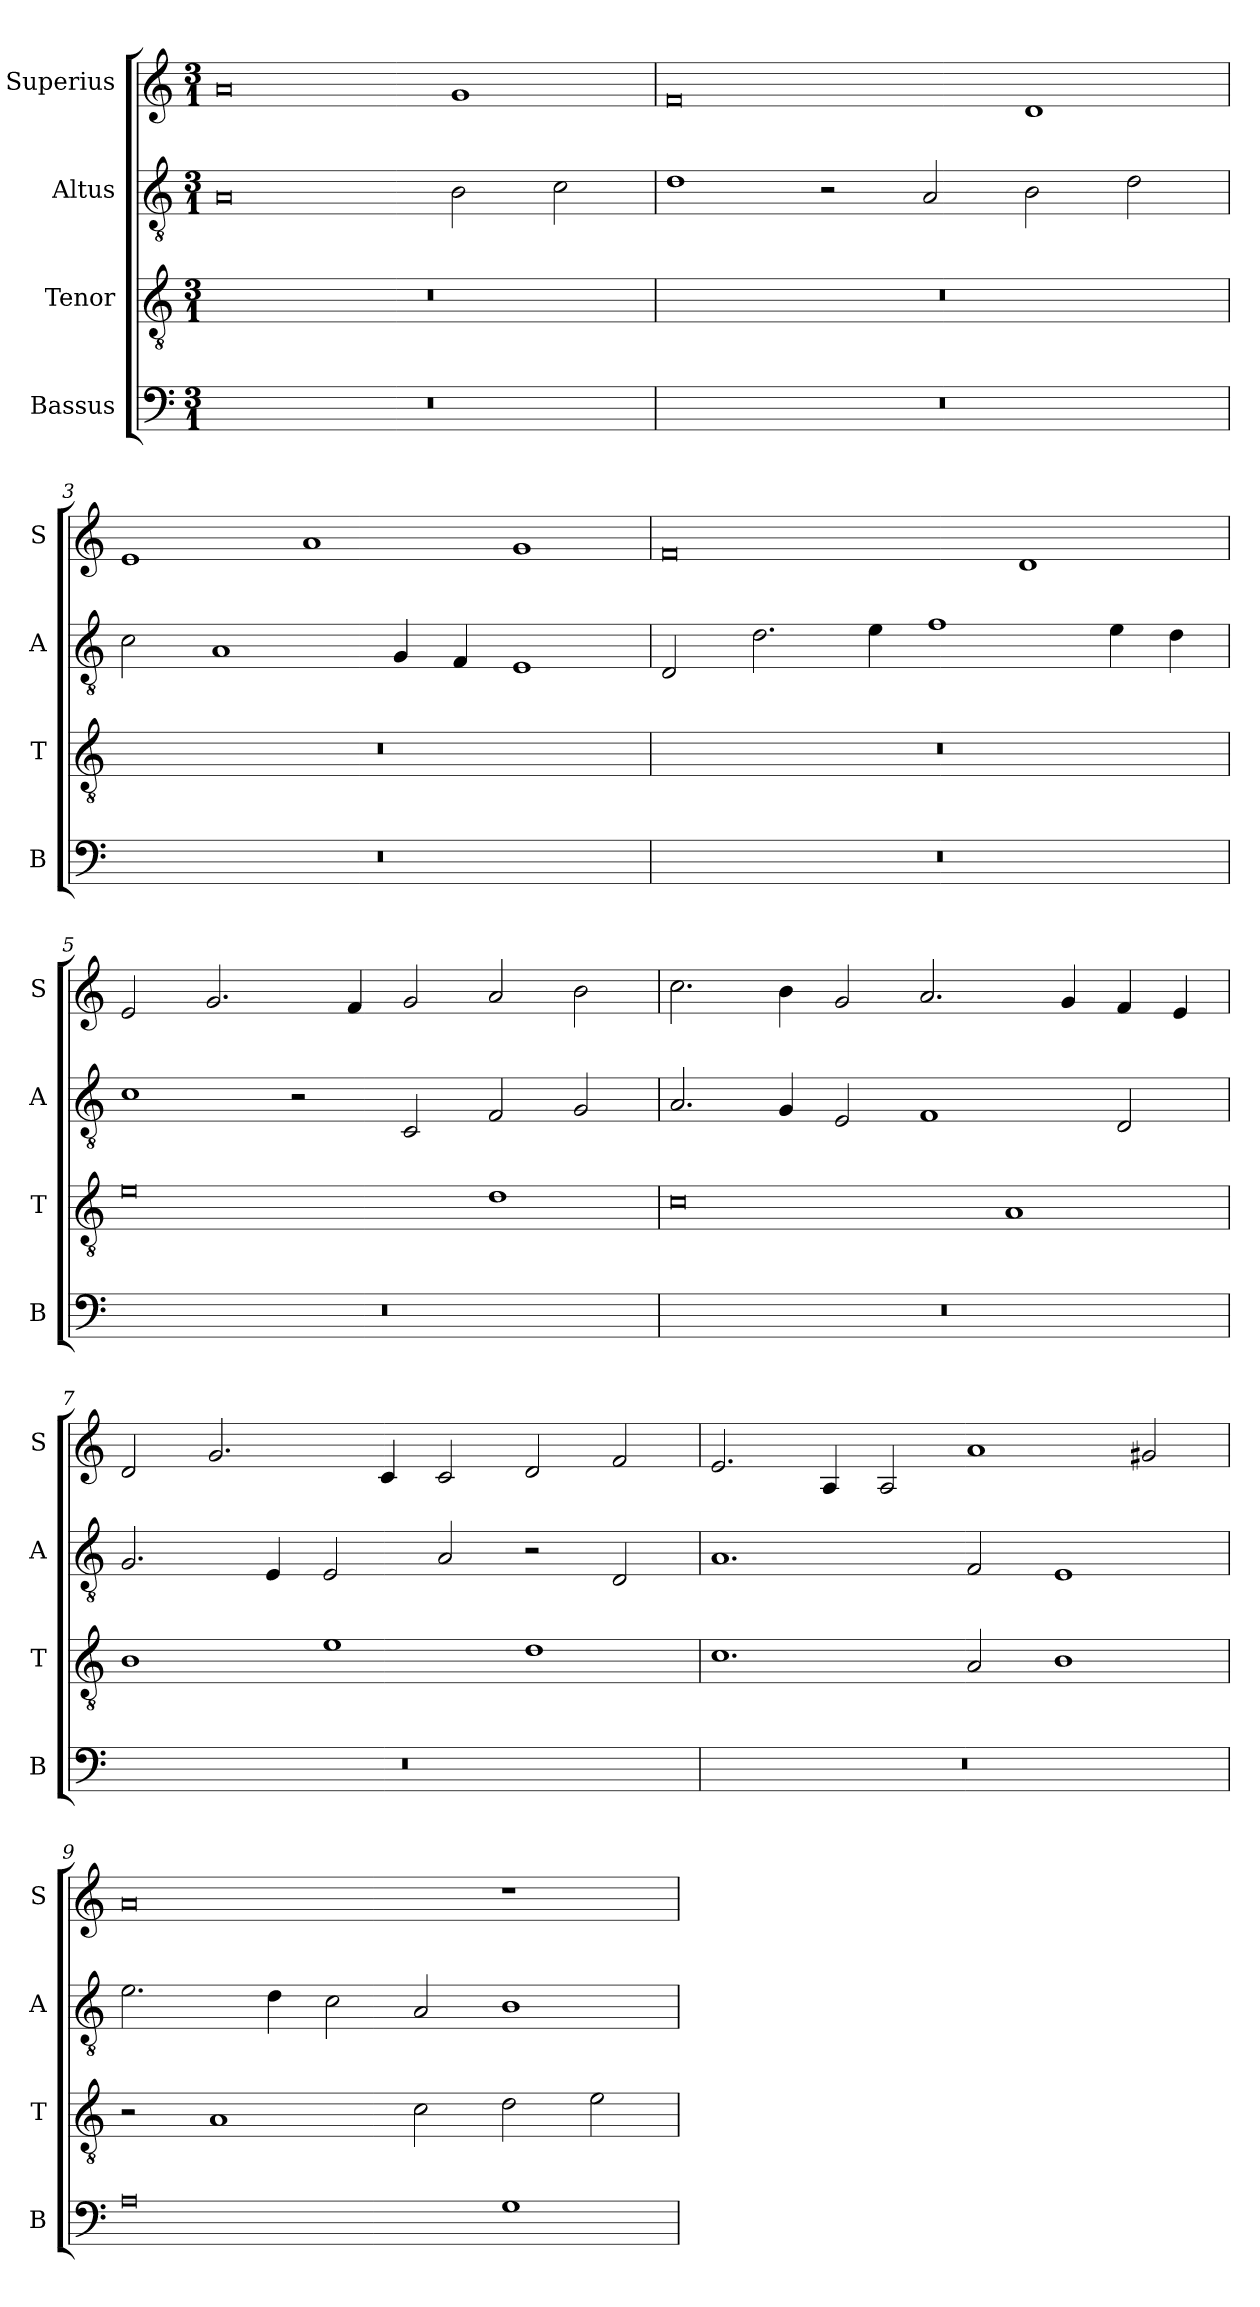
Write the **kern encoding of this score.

**kern	**kern	**kern	**kern
*part4	*part3	*part2	*part1
*staff4	*staff3	*staff2	*staff1
*I"Bassus	*I"Tenor	*I"Altus	*I"Superius
*I'B	*I'T	*I'A	*I'S
*clefF4	*clefGv2	*clefGv2	*clefG2
*k[]	*k[]	*k[]	*k[]
*M3/1	*M3/1	*M3/1	*M3/1
=1	=1	=1	=1
0.r	0.r	0A	0a
.	.	2B\	1g
.	.	2c\	.
=2	=2	=2	=2
0.r	0.r	1d	0f
.	.	2r	.
.	.	2A/	.
.	.	2B\	1d
.	.	2d\	.
=3	=3	=3	=3
0.r	0.r	2c\	1e
.	.	1A	.
.	.	.	1a
.	.	4G/	.
.	.	4F/	.
.	.	1E	1g
=4	=4	=4	=4
0.r	0.r	2D/	0f
.	.	2.d\	.
.	.	4e\	.
.	.	1f	.
.	.	.	1d
.	.	4e\	.
.	.	4d\	.
=5	=5	=5	=5
0.r	0e	1c	2e/
.	.	.	2.g/
.	.	2r	.
.	.	.	4f/
.	.	2C/	2g/
.	1d	2F/	2a/
.	.	2G/	2b\
=6	=6	=6	=6
0.r	0c	2.A/	2.cc\
.	.	4G/	4b\
.	.	2E/	2g/
.	.	1F	2.a/
.	1A	.	.
.	.	.	4g/
.	.	2D/	4f/
.	.	.	4e/
=7	=7	=7	=7
0.r	1B	2.G/	2d/
.	.	.	2.g/
.	.	4E/	.
.	1e	2E/	.
.	.	.	4c/
.	.	2A/	2c/
.	1d	2r	2d/
.	.	2D/	2f/
=8	=8	=8	=8
0.r	1.c	1.A	2.e/
.	.	.	4A/
.	.	.	2A/
.	2A/	2F/	1a
.	1B	1E	.
.	.	.	2g#X/
=9	=9	=9	=9
0A	2r	2.e\	0a
.	1A	.	.
.	.	4d\	.
.	.	2c\	.
.	2c\	2A/	.
1G	2d\	1B	1r
.	2e\	.	.
=	=	=	=
*-	*-	*-	*-
